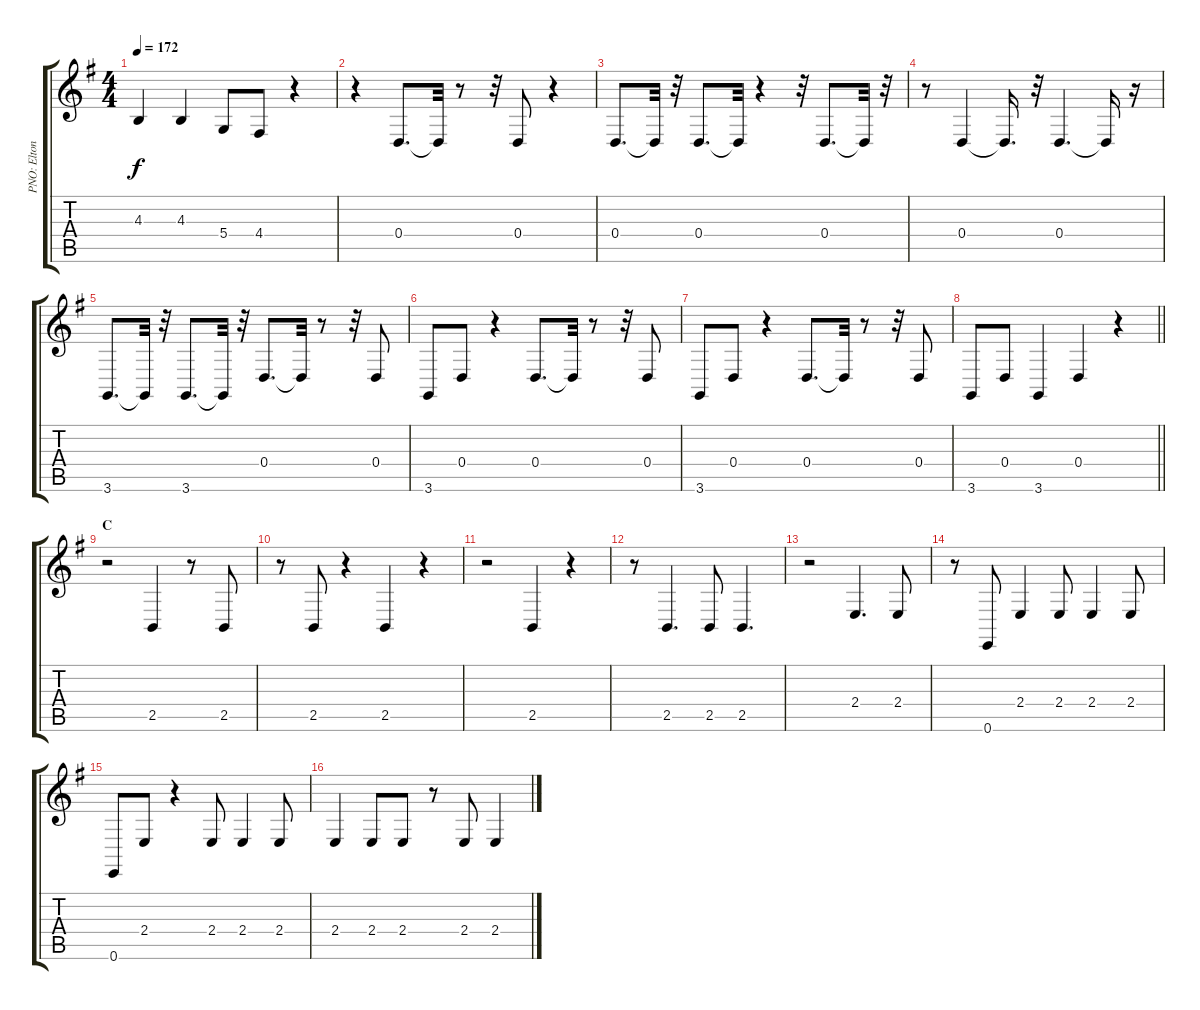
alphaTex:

\track ("PNO: Elton John(LH)" "PNO: Elton") {instrument acousticgrandpiano}
\staff {score tabs}
\tuning (E4 B3 G3 D3 A2 E2) {hide}
\ts (4 4)
\tempo 172
\clef g2
\ks g
4.3.4{dy f} 4.3.4 5.4.8 4.4.8 r.4 |
r.4 0.4.8{d} 0.4{t}.32 r.8 r.32 0.4.8 r.4 |
0.4.8{d} 0.4{t}.32 r.32 0.4.8{d} 0.4{t}.32 r.4 r.32 0.4.8{d} 0.4{t}.32 r.32 |
r.8 0.4.4 0.4{t}.16{d} r.32 0.4.4{d} 0.4{t}.16 r.16 |
3.6.8{d} 3.6{t}.32 r.32 3.6.8{d} 3.6{t}.32 r.32 0.4.8{d} 0.4{t}.32 r.8 r.32 0.4.8 |
3.6.8 0.4.8 r.4 0.4.8{d} 0.4{t}.32 r.8 r.32 0.4.8 |
3.6.8 0.4.8 r.4 0.4.8{d} 0.4{t}.32 r.8 r.32 0.4.8 |
\barLineRight lightlight
3.6.8 0.4.8 3.6.4 0.4.4 r.4 |
\section ("" "C")
r.2 2.5.4 r.8 2.5.8 |
r.8 2.5.8 r.4 2.5.4 r.4 |
r.2 2.5.4 r.4 |
r.8 2.5.4{d} 2.5.8 2.5.4{d} |
r.2 2.4.4{d} 2.4.8 |
r.8 0.6.8 2.4.4 2.4.8 2.4.4 2.4.8 |
0.6.8 2.4.8 r.4 2.4.8 2.4.4 2.4.8 |
2.4.4 2.4.8 2.4.8 r.8 2.4.8 2.4.4
